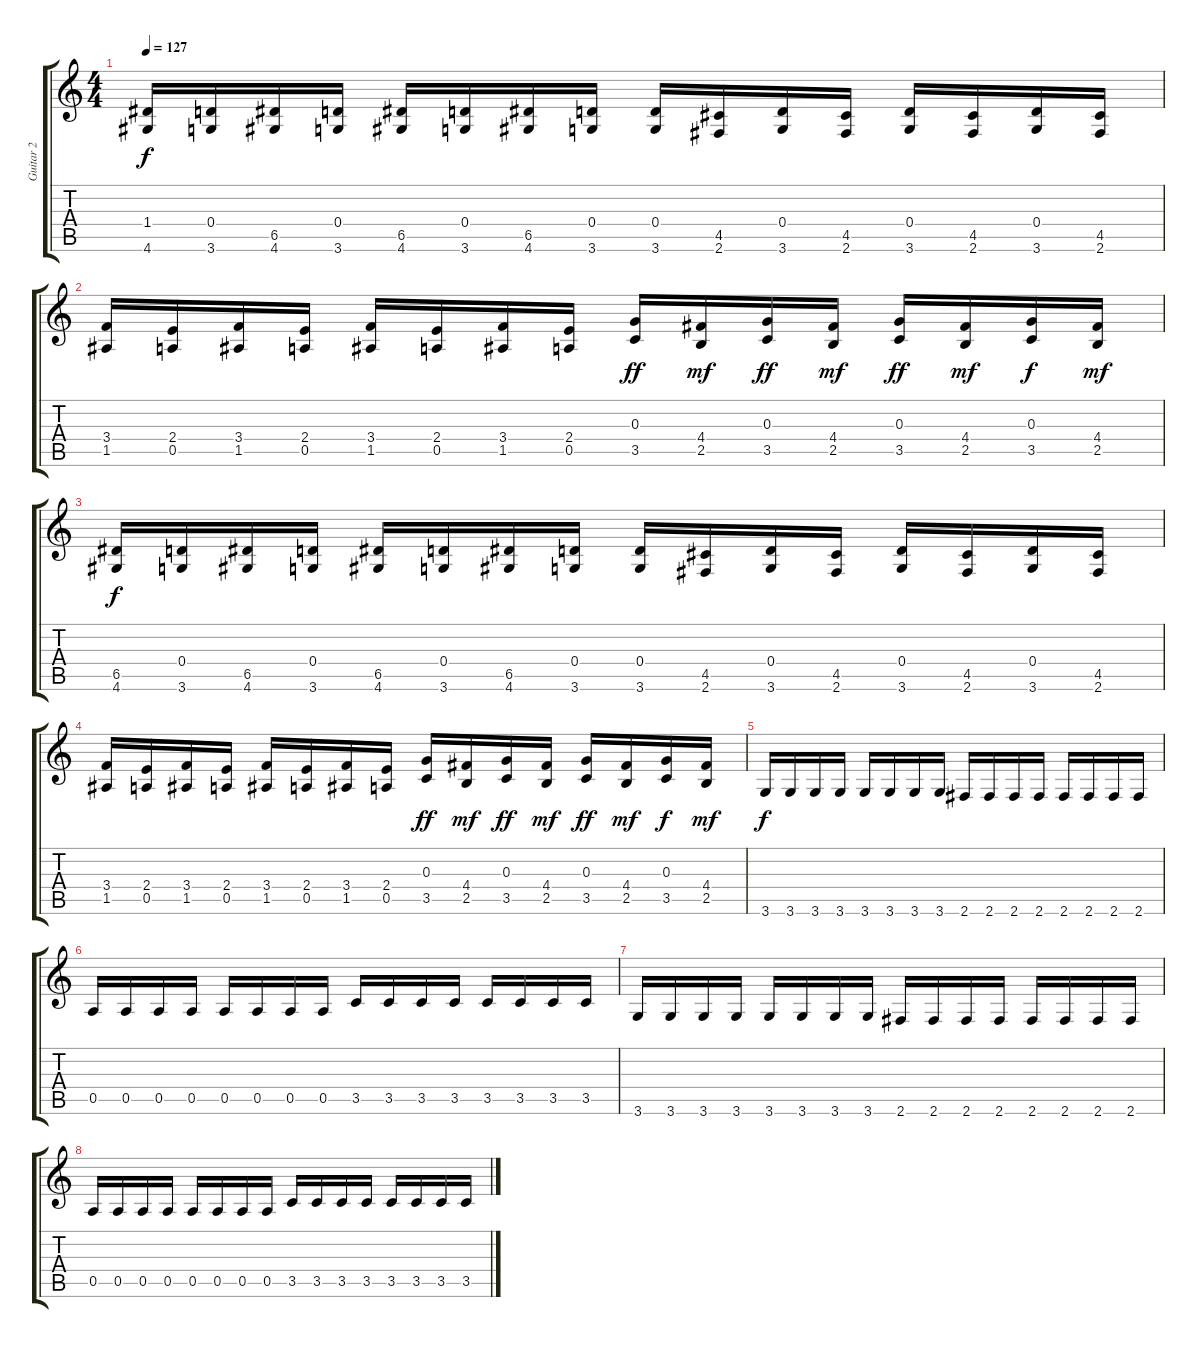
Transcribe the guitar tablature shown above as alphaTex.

\track ("Guitar 2" "Guitar 2") {instrument overdrivenguitar}
\staff {score tabs}
\tuning (E4 B3 G3 D3 A2 E2) {hide}
\ts (4 4)
\tempo 127
\clef g2
\ks c
(1.4 4.6).16{dy f} (0.4 3.6).16 (6.5 4.6).16 (0.4 3.6).16 (6.5 4.6).16 (0.4 3.6).16 (6.5 4.6).16 (0.4 3.6).16 (0.4 3.6).16 (4.5 2.6).16 (0.4 3.6).16 (4.5 2.6).16 (0.4 3.6).16 (4.5 2.6).16 (0.4 3.6).16 (4.5 2.6).16 |
(3.4 1.5).16 (2.4 0.5).16 (3.4 1.5).16 (2.4 0.5).16 (3.4 1.5).16 (2.4 0.5).16 (3.4 1.5).16 (2.4 0.5).16 (0.3 3.5).16{dy ff} (4.4 2.5).16{dy mf} (0.3 3.5).16{dy ff} (4.4 2.5).16{dy mf} (0.3 3.5).16{dy ff} (4.4 2.5).16{dy mf} (0.3 3.5).16{dy f} (4.4 2.5).16{dy mf} |
(6.5 4.6).16{dy f} (0.4 3.6).16 (6.5 4.6).16 (0.4 3.6).16 (6.5 4.6).16 (0.4 3.6).16 (6.5 4.6).16 (0.4 3.6).16 (0.4 3.6).16 (4.5 2.6).16 (0.4 3.6).16 (4.5 2.6).16 (0.4 3.6).16 (4.5 2.6).16 (0.4 3.6).16 (4.5 2.6).16 |
(3.4 1.5).16 (2.4 0.5).16 (3.4 1.5).16 (2.4 0.5).16 (3.4 1.5).16 (2.4 0.5).16 (3.4 1.5).16 (2.4 0.5).16 (0.3 3.5).16{dy ff} (4.4 2.5).16{dy mf} (0.3 3.5).16{dy ff} (4.4 2.5).16{dy mf} (0.3 3.5).16{dy ff} (4.4 2.5).16{dy mf} (0.3 3.5).16{dy f} (4.4 2.5).16{dy mf} |
3.6.16{dy f} 3.6.16 3.6.16 3.6.16 3.6.16 3.6.16 3.6.16 3.6.16 2.6.16 2.6.16 2.6.16 2.6.16 2.6.16 2.6.16 2.6.16 2.6.16 |
0.5.16 0.5.16 0.5.16 0.5.16 0.5.16 0.5.16 0.5.16 0.5.16 3.5.16 3.5.16 3.5.16 3.5.16 3.5.16 3.5.16 3.5.16 3.5.16 |
3.6.16 3.6.16 3.6.16 3.6.16 3.6.16 3.6.16 3.6.16 3.6.16 2.6.16 2.6.16 2.6.16 2.6.16 2.6.16 2.6.16 2.6.16 2.6.16 |
0.5.16 0.5.16 0.5.16 0.5.16 0.5.16 0.5.16 0.5.16 0.5.16 3.5.16 3.5.16 3.5.16 3.5.16 3.5.16 3.5.16 3.5.16 3.5.16
